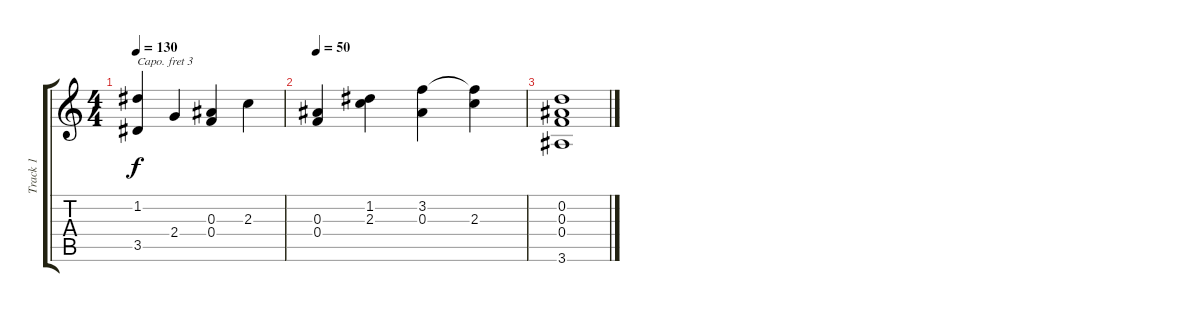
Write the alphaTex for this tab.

\track ("Track 1" "Track 1") {instrument electricguitarjazz}
\staff {score tabs}
\capo 3
\tuning (E4 B3 G3 D3 A2 E2) {hide}
\ts (4 4)
\tempo 130
\clef g2
\ks c
(1.2 3.5).4{dy f} 2.4.4 (0.3 0.4).4 2.3.4 |
\tempo 50
(0.3 0.4).4 (1.2 2.3).4 (3.2 0.3).4 (3.2{t} 2.3).4 |
(0.2 0.3 0.4 3.6).1
